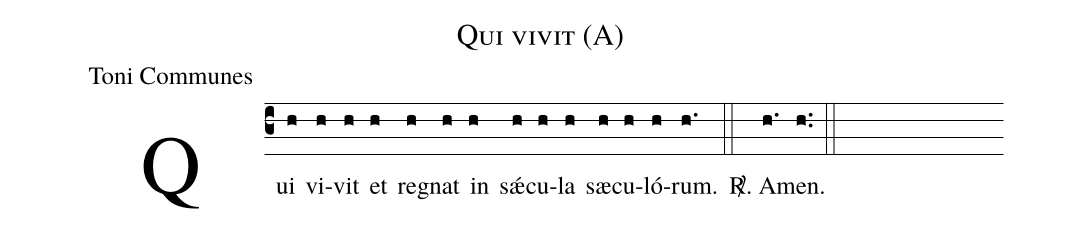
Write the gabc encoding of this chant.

name:Qui vivit (A);
office-part:Toni Communes;
%%
(c3) Qui(h) vi(h)vit(h) et(h) re(h)gnat(h) in(h) sǽ(h)cu(h)la(h) sæ(h)cu(h)ló(h)rum.(h.) (::) <sp>R/</sp>. A(h.)men.(h..) (::)
